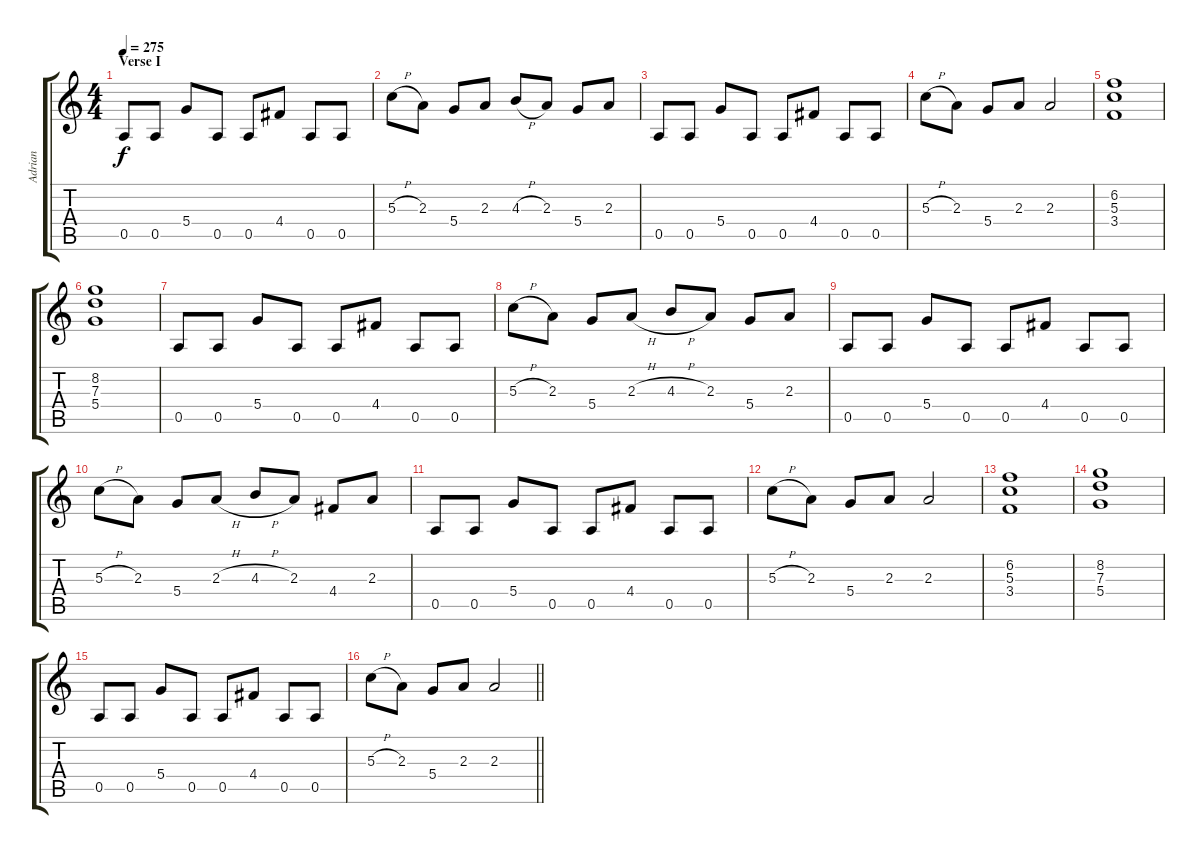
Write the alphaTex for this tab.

\track ("Adrian" "Adrian") {instrument distortionguitar}
\staff {score tabs}
\tuning (E4 B3 G3 D3 A2 E2) {hide}
\ts (4 4)
\section ("" "Verse I")
\tempo 275
\clef g2
\ks c
0.5.8{dy f} 0.5.8 5.4.8 0.5.8 0.5.8 4.4.8 0.5.8 0.5.8 |
5.3{h}.8 2.3.8 5.4.8 2.3.8 4.3{h}.8 2.3.8 5.4.8 2.3.8 |
0.5.8 0.5.8 5.4.8 0.5.8 0.5.8 4.4.8 0.5.8 0.5.8 |
5.3{h}.8 2.3.8 5.4.8 2.3.8 2.3.2 |
(6.2 5.3 3.4).1 |
(8.2 7.3 5.4).1 |
0.5.8 0.5.8 5.4.8 0.5.8 0.5.8 4.4.8 0.5.8 0.5.8 |
5.3{h}.8 2.3.8 5.4.8 2.3{h}.8 4.3{h}.8 2.3.8 5.4.8 2.3.8 |
0.5.8 0.5.8 5.4.8 0.5.8 0.5.8 4.4.8 0.5.8 0.5.8 |
5.3{h}.8 2.3.8 5.4.8 2.3{h}.8 4.3{h}.8 2.3.8 4.4.8 2.3.8 |
0.5.8 0.5.8 5.4.8 0.5.8 0.5.8 4.4.8 0.5.8 0.5.8 |
5.3{h}.8 2.3.8 5.4.8 2.3.8 2.3.2 |
(6.2 5.3 3.4).1 |
(8.2 7.3 5.4).1 |
0.5.8 0.5.8 5.4.8 0.5.8 0.5.8 4.4.8 0.5.8 0.5.8 |
\barLineRight lightlight
5.3{h}.8 2.3.8 5.4.8 2.3.8 2.3.2
